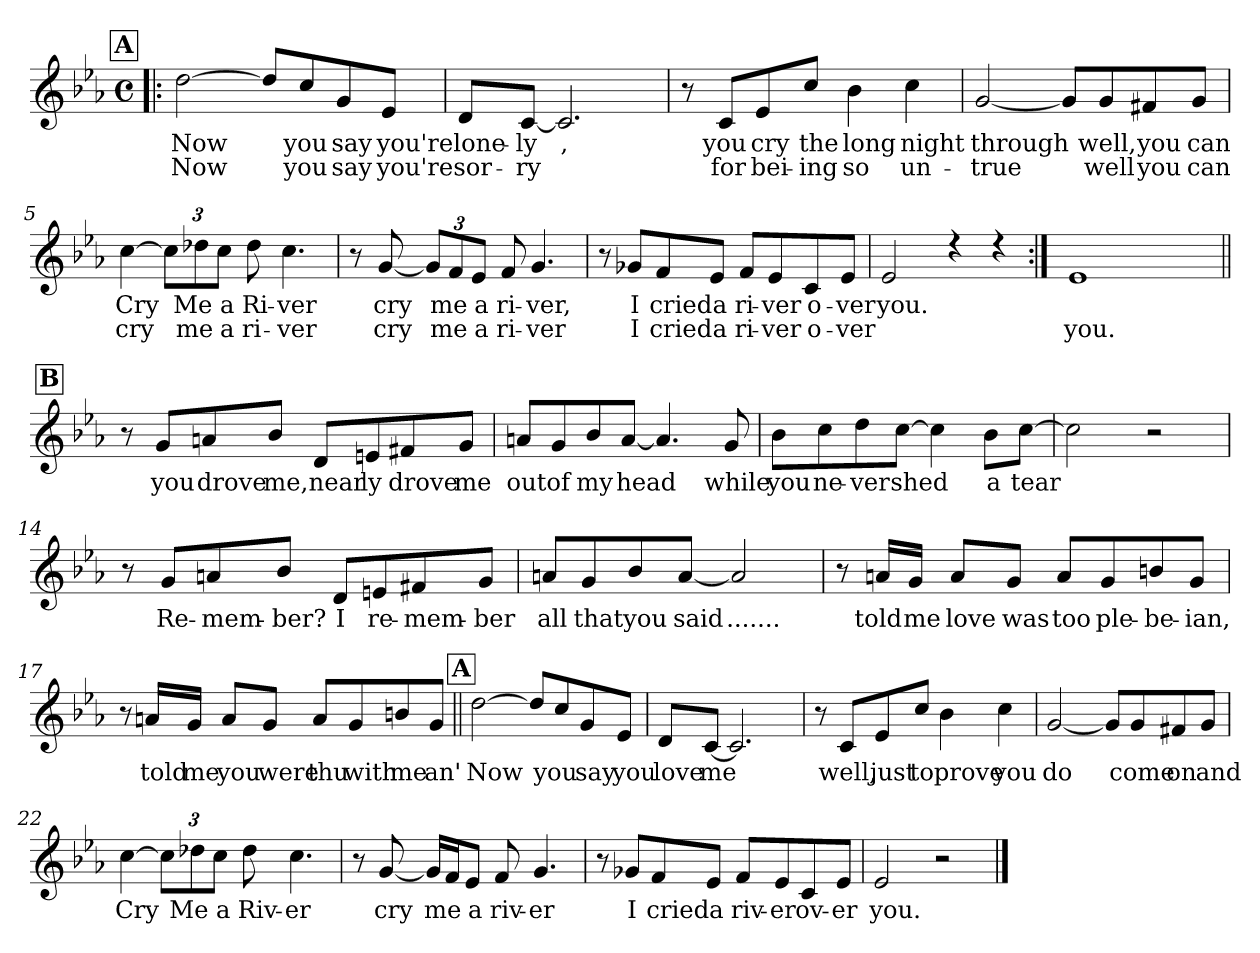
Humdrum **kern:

**kern	**text	**text
*part1	*part1	*part1
*staff1	*staff1	*staff1
*clefG2	*	*
*k[b-e-a-]	*	*
*E-:	*	*
*M4/4	*	*
*met(c)	*	*
*MM80	*	*
!!LO:REH:place=s1:a:fs=13.7:t=A
=1!|:	=1!|:	=1!|:
!	!LO:LY:b	!LO:LY:b
[2dd\	Now	Now
8dd/L]	.	.
!	!LO:LY:b	!LO:LY:b
8cc/	you	you
!	!LO:LY:b	!LO:LY:b
8g/	say	say
!	!LO:LY:b	!LO:LY:b
8e-/J	you're	you're
=2	=2	=2
!	!LO:LY:b	!LO:LY:b
8d/L	lone-	sor-
!	!LO:LY:b	!LO:LY:b
[8c/J	-ly	-ry
!	!LO:LY:b	!
2.c/]	,	.
=3	=3	=3
8r	.	.
!	!LO:LY:b	!LO:LY:b
8c/L	you	for
!	!LO:LY:b	!LO:LY:b
8e-/	cry	bei-
!	!LO:LY:b	!LO:LY:b
8cc/J	the	-ing
!	!LO:LY:b	!LO:LY:b
4b-\	long	so
!	!LO:LY:b	!LO:LY:b
4cc\	night	un-
=4	=4	=4
!	!LO:LY:b	!LO:LY:b
[2g/	through	-true
8g/L]	.	.
!	!LO:LY:b	!LO:LY:b
8g/	well,	well
!	!LO:LY:b	!LO:LY:b
8f#X/	you	you
!	!LO:LY:b	!LO:LY:b
8g/J	can	can
!!LO:LB:g=z
=5	=5	=5
!	!LO:LY:b	!LO:LY:b
[4cc\	Cry	cry
12cc\L]	.	.
!	!LO:LY:b	!LO:LY:b
12dd-X\	Me	me
!	!LO:LY:b	!LO:LY:b
12cc\J	a	a
!	!LO:LY:b	!LO:LY:b
8dd-\	Ri-	ri-
!	!LO:LY:b	!LO:LY:b
4.cc\	-ver	-ver
=6	=6	=6
8r	.	.
!	!LO:LY:b	!LO:LY:b
[8g/	cry	cry
12g/L]	.	.
!	!LO:LY:b	!LO:LY:b
12f/	me	me
!	!LO:LY:b	!LO:LY:b
12e-/J	a	a
!	!LO:LY:b	!LO:LY:b
8f/	ri-	ri-
!	!LO:LY:b	!LO:LY:b
4.g/	-ver,	-ver
=7	=7	=7
8r	.	.
!	!LO:LY:b	!LO:LY:b
8g-X/L	I	I
!	!LO:LY:b	!LO:LY:b
8f/	cried	cried
!	!LO:LY:b	!LO:LY:b
8e-/J	a	a
!	!LO:LY:b	!LO:LY:b
8f/L	ri-	ri-
!	!LO:LY:b	!LO:LY:b
8e-/	-ver	-ver
!	!LO:LY:b	!LO:LY:b
8c/	o-	o-
!	!LO:LY:b	!LO:LY:b
8e-/J	-ver	-ver
=8	=8	=8
!	!LO:LY:b	!
*^	*	*
2e-/	2e-/yy	you.	.
4r	2e-/yy	.	.
4r	.	.	.
*v	*v	*	*
=9:|!	=9:|!	=9:|!
!	!	!LO:LY:b
*^	*	*
*	*^	*	*
1e-	2ee-\yy	2f/yy	.	you.
.	4ee-\yy	2e-/yy	.	.
.	4ee-\yy	.	.	.
*v	*v	*v	*	*
!!LO:LB:g=z
!!LO:REH:place=s1:a:fs=13.7:t=B
=10||	=10||	=10||
8r	.	.
!	!LO:LY:b	!
8g/L	you	.
!	!LO:LY:b	!
8an/	drove	.
!	!LO:LY:b	!
8b-/J	me,	.
!	!LO:LY:b	!
8d/L	near	.
!	!LO:LY:b	!
8en/	ly	.
!	!LO:LY:b	!
8f#X/	drove	.
!	!LO:LY:b	!
8g/J	me	.
=11	=11	=11
!	!LO:LY:b	!
8an/L	out	.
!	!LO:LY:b	!
8g/	of	.
!	!LO:LY:b	!
8b-/	my	.
!	!LO:LY:b	!
[8a/J	head	.
4.a/]	.	.
!	!LO:LY:b	!
8g/	while	.
=12	=12	=12
!	!LO:LY:b	!
8b-\L	you	.
!	!LO:LY:b	!
8cc\	ne-	.
!	!LO:LY:b	!
8dd\	-ver	.
!	!LO:LY:b	!
[8cc\J	shed	.
4cc\]	.	.
!	!LO:LY:b	!
8b-\L	a	.
!	!LO:LY:b	!
[8cc\J	tear	.
=13	=13	=13
2cc\]	.	.
2r	.	.
!!LO:LB:g=z
=14	=14	=14
8r	.	.
!	!LO:LY:b	!
8g/L	Re-	.
!	!LO:LY:b	!
8an/	-mem-	.
!	!LO:LY:b	!
8b-/J	-ber?	.
!	!LO:LY:b	!
8d/L	I	.
!	!LO:LY:b	!
8en/	re-	.
!	!LO:LY:b	!
8f#X/	-mem-	.
!	!LO:LY:b	!
8g/J	-ber	.
=15	=15	=15
!	!LO:LY:b	!
8an/L	all	.
!	!LO:LY:b	!
8g/	that	.
!	!LO:LY:b	!
8b-/	you	.
!	!LO:LY:b	!
[8a/J	said	.
!	!LO:LY:b	!
2a/]	.......	.
=16	=16	=16
8r	.	.
!	!LO:LY:b	!
16an/LL	told	.
!	!LO:LY:b	!
16g/JJ	me	.
!	!LO:LY:b	!
8a/L	love	.
!	!LO:LY:b	!
8g/J	was	.
!	!LO:LY:b	!
8a/L	too	.
!	!LO:LY:b	!
8g/	ple-	.
!	!LO:LY:b	!
8bn/	-be-	.
!	!LO:LY:b	!
8g/J	-ian,	.
=17	=17	=17
8r	.	.
!	!LO:LY:b	!
16an/LL	told	.
!	!LO:LY:b	!
16g/JJ	me	.
!	!LO:LY:b	!
8a/L	you	.
!	!LO:LY:b	!
8g/J	were	.
!	!LO:LY:b	!
8a/L	thu	.
!	!LO:LY:b	!
8g/	with	.
!	!LO:LY:b	!
8bn/	me	.
!	!LO:LY:b	!
8g/J	an'	.
!!LO:LB:g=z
!!LO:REH:place=s1:a:fs=13.7:t=A
=18||	=18||	=18||
!	!LO:LY:b	!
[2dd\	Now	.
8dd/L]	.	.
!	!LO:LY:b	!
8cc/	you	.
!	!LO:LY:b	!
8g/	say	.
!	!LO:LY:b	!
8e-/J	you	.
=19	=19	=19
!	!LO:LY:b	!
8d/L	love	.
!	!LO:LY:b	!
[8c/J	me	.
2.c/]	.	.
=20	=20	=20
8r	.	.
!	!LO:LY:b	!
8c/L	well,	.
!	!LO:LY:b	!
8e-/	just	.
!	!LO:LY:b	!
8cc/J	to	.
!	!LO:LY:b	!
4b-\	prove	.
!	!LO:LY:b	!
4cc\	you	.
=21	=21	=21
!	!LO:LY:b	!
[2g/	do	.
8g/L]	.	.
!	!LO:LY:b	!
8g/	come	.
!	!LO:LY:b	!
8f#X/	on	.
!	!LO:LY:b	!
8g/J	and	.
!!LO:LB:g=z
=22	=22	=22
!	!LO:LY:b	!
[4cc\	Cry	.
12cc\L]	.	.
!	!LO:LY:b	!
12dd-X\	Me	.
!	!LO:LY:b	!
12cc\J	a	.
!	!LO:LY:b	!
8dd-\	Riv-	.
!	!LO:LY:b	!
4.cc\	-er	.
=23	=23	=23
8r	.	.
!	!LO:LY:b	!
[8g/	cry	.
16g/LL]	.	.
!	!LO:LY:b	!
16f/J	me	.
!	!LO:LY:b	!
8e-/J	a	.
!	!LO:LY:b	!
8f/	riv-	.
!	!LO:LY:b	!
4.g/	-er	.
=24	=24	=24
8r	.	.
!	!LO:LY:b	!
8g-X/L	I	.
!	!LO:LY:b	!
8f/	cried	.
!	!LO:LY:b	!
8e-/J	a	.
!	!LO:LY:b	!
8f/L	riv-	.
!	!LO:LY:b	!
8e-/	-er	.
!	!LO:LY:b	!
8c/	ov-	.
!	!LO:LY:b	!
8e-/J	-er	.
=25	=25	=25
!	!LO:LY:b	!
2e-/	you.	.
2r	.	.
==	==	==
*-	*-	*-
